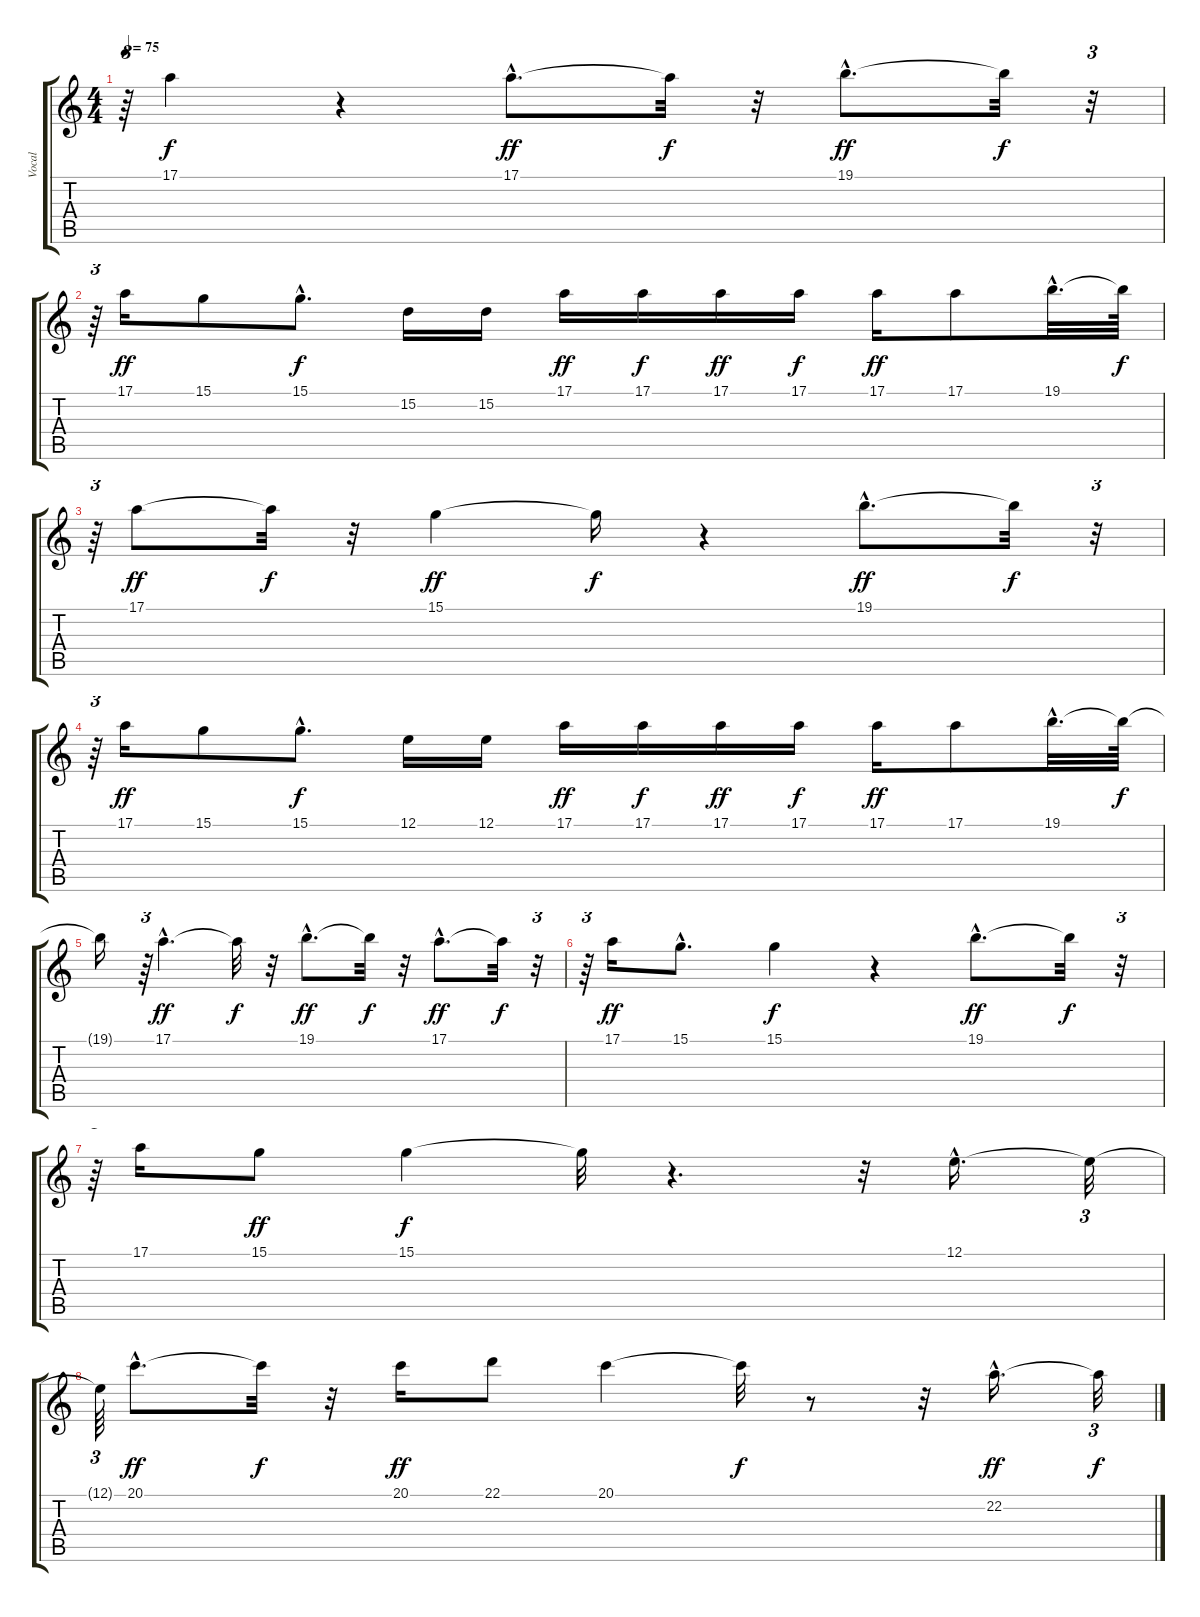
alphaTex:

\track ("Vocal" "Vocal") {instrument oboe}
\staff {score tabs}
\tuning (E4 B3 G3 D3 A2 E2) {hide}
\ts (4 4)
\tempo 75
\clef g2
\ks c
r.64{tu (3 2) dy f} 17.1.4 r.4 17.1{hac}.8{d dy ff} 17.1{t}.32{dy f} r.32 19.1{hac}.8{d dy ff} 19.1{t}.32{dy f} r.32{tu (3 2)} |
r.64{tu (3 2)} 17.1.16{dy ff} 15.1.8 15.1{hac}.8{d dy f} 15.2.16 15.2.16 17.1.16{dy ff} 17.1.16{dy f} 17.1.16{dy ff} 17.1.16{dy f} 17.1.16{dy ff} 17.1.8 19.1{hac}.32{d} 19.1{t}.64{dy f} |
r.64{tu (3 2)} 17.1.8{dy ff} 17.1{t}.32{dy f} r.32 15.1.4{dy ff} 15.1{t}.16{dy f} r.4 19.1{hac}.8{d dy ff} 19.1{t}.32{dy f} r.32{tu (3 2)} |
r.64{tu (3 2)} 17.1.16{dy ff} 15.1.8 15.1{hac}.8{d dy f} 12.1.16 12.1.16 17.1.16{dy ff} 17.1.16{dy f} 17.1.16{dy ff} 17.1.16{dy f} 17.1.16{dy ff} 17.1.8 19.1{hac}.32{d} 19.1{t}.64{dy f} |
19.1{t}.16 r.64{tu (3 2)} 17.1{hac}.4{d dy ff} 17.1{t}.32{dy f} r.32 19.1{hac}.8{d dy ff} 19.1{t}.32{dy f} r.32 17.1{hac}.8{d dy ff} 17.1{t}.32{dy f} r.32{tu (3 2)} |
r.64{tu (3 2)} 17.1.16{dy ff} 15.1{hac}.8{d} 15.1.4{dy f} r.4 19.1{hac}.8{d dy ff} 19.1{t}.32{dy f} r.32{tu (3 2)} |
r.64{tu (3 2)} 17.1.16 15.1.8{dy ff} 15.1.4{dy f} 15.1{t}.32 r.4{d} r.32 12.1{hac}.16{d} 12.1{t}.32{tu (3 2)} |
12.1{t}.64{tu (3 2)} 20.1{hac}.8{d dy ff} 20.1{t}.32{dy f} r.32 20.1.16{dy ff} 22.1.8 20.1.4 20.1{t}.32{dy f} r.8 r.32 22.2{hac}.16{d dy ff} 22.2{t}.32{tu (3 2) dy f}
